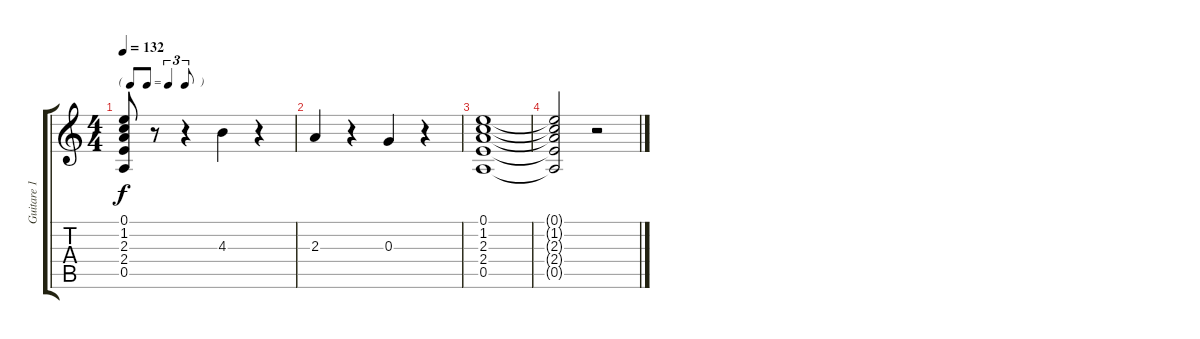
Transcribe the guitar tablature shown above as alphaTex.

\track ("Guitare 1" "Guitare 1") {instrument distortionguitar}
\staff {score tabs}
\tuning (E4 B3 G3 D3 A2 E2) {hide}
\ts (4 4)
\tf triplet8th
\tempo 132
\clef g2
\ks c
(0.1 1.2 2.3 2.4 0.5).8{dy f} r.8 r.4 4.3.4 r.4 |
2.3.4 r.4 0.3.4 r.4 |
(0.1 1.2 2.3 2.4 0.5).1 |
(0.1{t} 1.2{t} 2.3{t} 2.4{t} 0.5{t}).2 r.2
